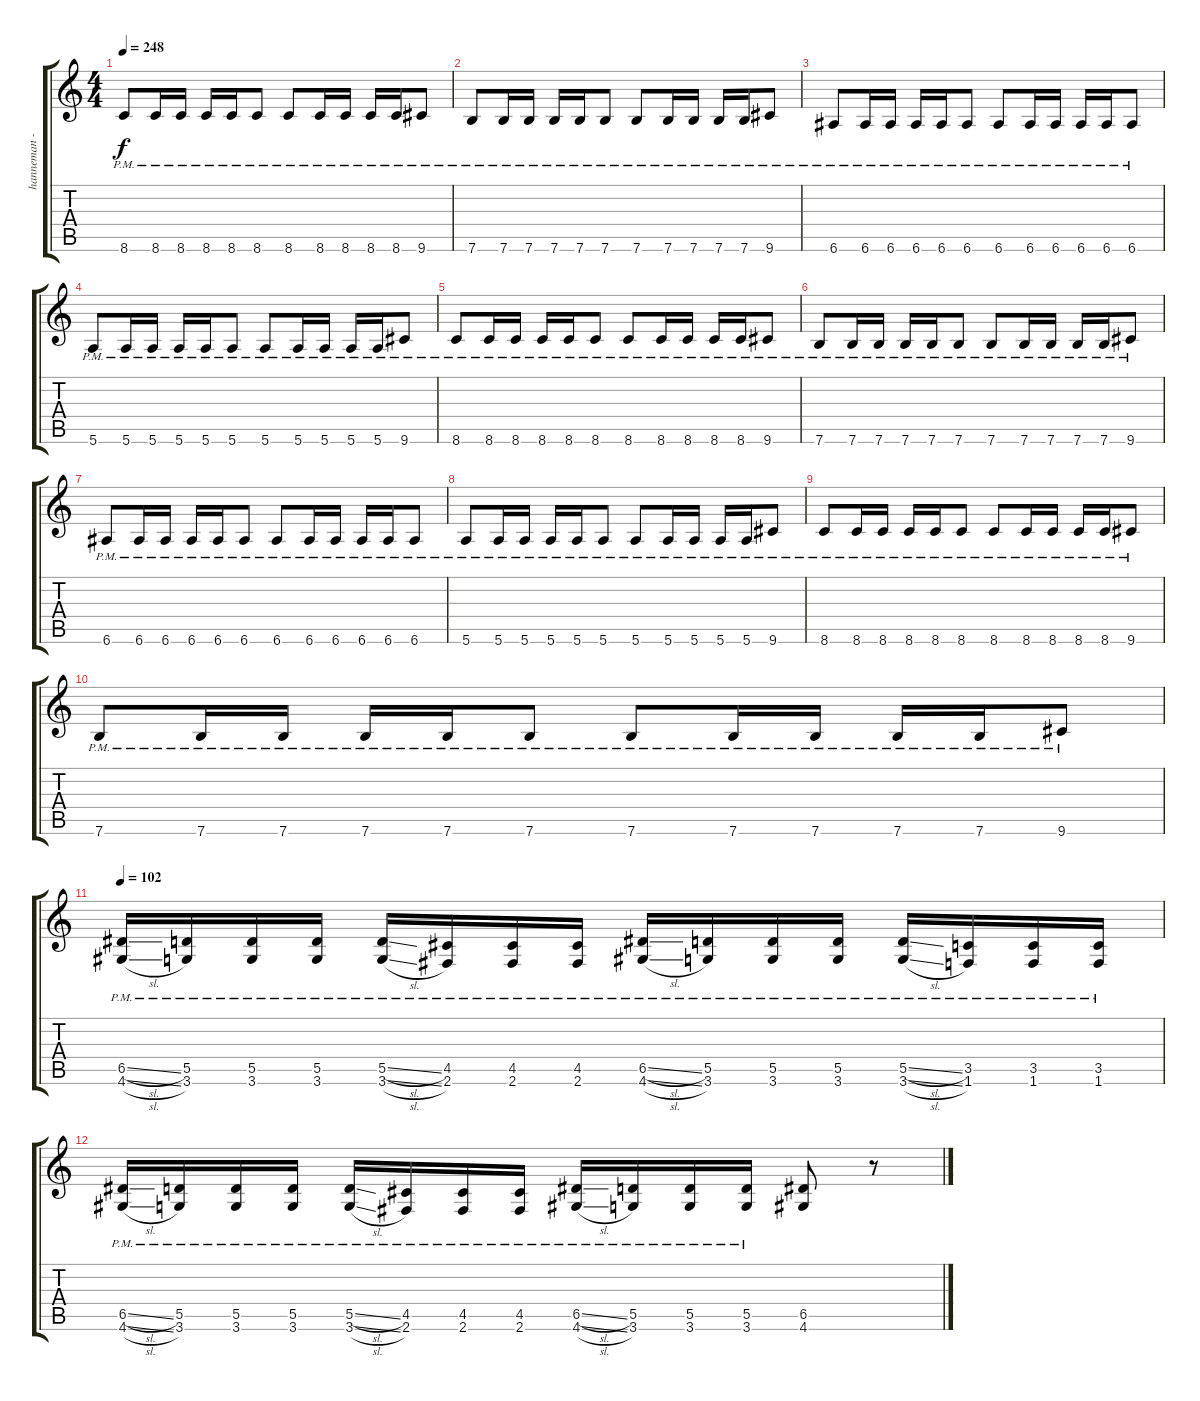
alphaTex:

\track ("hanneman - guitar" "hanneman -") {instrument distortionguitar}
\staff {score tabs}
\tuning (E4 B3 G3 D3 A2 E2) {hide}
\ts (4 4)
\tempo 248
\clef g2
\ks c
8.6{pm}.8{dy f} 8.6{pm}.16 8.6{pm}.16 8.6{pm}.16 8.6{pm}.16 8.6{pm}.8 8.6{pm}.8 8.6{pm}.16 8.6{pm}.16 8.6{pm}.16 8.6{pm}.16 9.6{pm}.8 |
7.6{pm}.8 7.6{pm}.16 7.6{pm}.16 7.6{pm}.16 7.6{pm}.16 7.6{pm}.8 7.6{pm}.8 7.6{pm}.16 7.6{pm}.16 7.6{pm}.16 7.6{pm}.16 9.6{pm}.8 |
6.6{pm}.8 6.6{pm}.16 6.6{pm}.16 6.6{pm}.16 6.6{pm}.16 6.6{pm}.8 6.6{pm}.8 6.6{pm}.16 6.6{pm}.16 6.6{pm}.16 6.6{pm}.16 6.6{pm}.8 |
5.6{pm}.8 5.6{pm}.16 5.6{pm}.16 5.6{pm}.16 5.6{pm}.16 5.6{pm}.8 5.6{pm}.8 5.6{pm}.16 5.6{pm}.16 5.6{pm}.16 5.6{pm}.16 9.6{pm}.8 |
8.6{pm}.8 8.6{pm}.16 8.6{pm}.16 8.6{pm}.16 8.6{pm}.16 8.6{pm}.8 8.6{pm}.8 8.6{pm}.16 8.6{pm}.16 8.6{pm}.16 8.6{pm}.16 9.6{pm}.8 |
7.6{pm}.8 7.6{pm}.16 7.6{pm}.16 7.6{pm}.16 7.6{pm}.16 7.6{pm}.8 7.6{pm}.8 7.6{pm}.16 7.6{pm}.16 7.6{pm}.16 7.6{pm}.16 9.6{pm}.8 |
6.6{pm}.8 6.6{pm}.16 6.6{pm}.16 6.6{pm}.16 6.6{pm}.16 6.6{pm}.8 6.6{pm}.8 6.6{pm}.16 6.6{pm}.16 6.6{pm}.16 6.6{pm}.16 6.6{pm}.8 |
5.6{pm}.8 5.6{pm}.16 5.6{pm}.16 5.6{pm}.16 5.6{pm}.16 5.6{pm}.8 5.6{pm}.8 5.6{pm}.16 5.6{pm}.16 5.6{pm}.16 5.6{pm}.16 9.6{pm}.8 |
8.6{pm}.8 8.6{pm}.16 8.6{pm}.16 8.6{pm}.16 8.6{pm}.16 8.6{pm}.8 8.6{pm}.8 8.6{pm}.16 8.6{pm}.16 8.6{pm}.16 8.6{pm}.16 9.6{pm}.8 |
7.6{pm}.8 7.6{pm}.16 7.6{pm}.16 7.6{pm}.16 7.6{pm}.16 7.6{pm}.8 7.6{pm}.8 7.6{pm}.16 7.6{pm}.16 7.6{pm}.16 7.6{pm}.16 9.6{pm}.8 |
\tempo 102
(6.5{sl pm} 4.6{sl pm}).16 (5.5{pm} 3.6{pm}).16 (5.5{pm} 3.6{pm}).16 (5.5{pm} 3.6{pm}).16 (5.5{sl pm} 3.6{sl pm}).16 (4.5{pm} 2.6{pm}).16 (4.5{pm} 2.6{pm}).16 (4.5{pm} 2.6{pm}).16 (6.5{sl pm} 4.6{sl pm}).16 (5.5{pm} 3.6{pm}).16 (5.5{pm} 3.6{pm}).16 (5.5{pm} 3.6{pm}).16 (5.5{sl pm} 3.6{sl pm}).16 (3.5{pm} 1.6{pm}).16 (3.5{pm} 1.6{pm}).16 (3.5{pm} 1.6{pm}).16 |
(6.5{sl pm} 4.6{sl pm}).16 (5.5{pm} 3.6{pm}).16 (5.5{pm} 3.6{pm}).16 (5.5{pm} 3.6{pm}).16 (5.5{sl pm} 3.6{sl pm}).16 (4.5{pm} 2.6{pm}).16 (4.5{pm} 2.6{pm}).16 (4.5{pm} 2.6{pm}).16 (6.5{sl pm} 4.6{sl pm}).16 (5.5{pm} 3.6{pm}).16 (5.5{pm} 3.6{pm}).16 (5.5{pm} 3.6{pm}).16 (6.5 4.6).8 r.8
